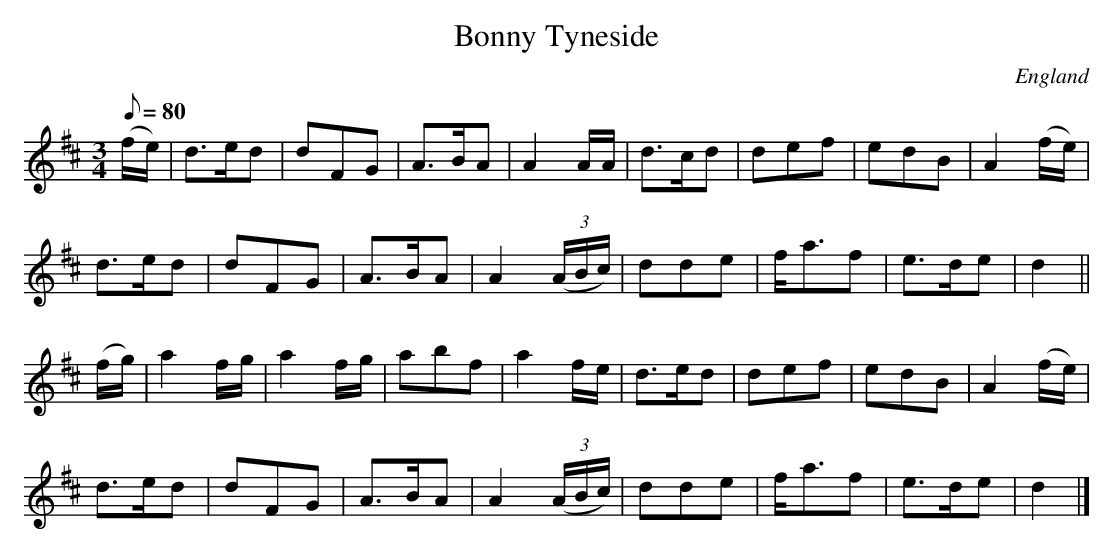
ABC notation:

X:1
T:Bonny Tyneside
M:3/4
Q:80
O:England
K:D
(f/e/)|d>ed|dFG|A>BA|A2A/A/|d>cd|def|edB|A2(f/e/)|
d>ed|dFG|A>BA|A2((3A/B/c/)|dde|f<af|e>de|d2||
(f/g/)|a2f/g/|a2f/g/|abf|a2 f/e/|d>ed|def|edB|A2(f/e/)|
d>ed|dFG|A>BA|A2((3A/B/c/)|dde|f<af|e>de|d2|]
